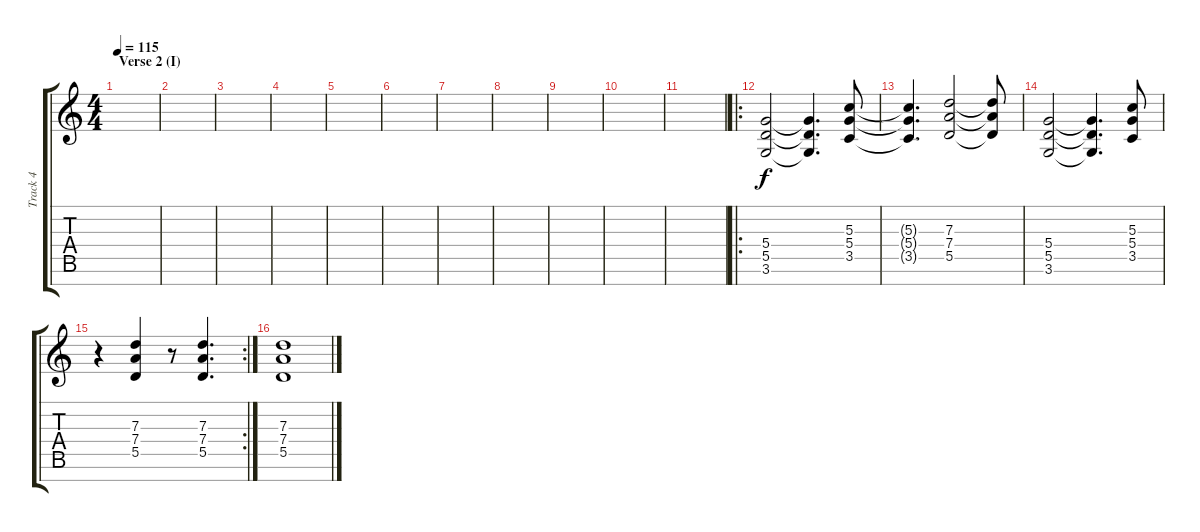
\track ("Track 4" "Track 4") {instrument distortionguitar}
\staff {score tabs}
\tuning (E4 B3 G3 D3 A2 E2 B1) {hide}
\ts (4 4)
\section ("" "Verse 2 (I)")
\tempo 115
\clef g2
\ks c
|
|
|
|
|
|
|
|
|
|
|
\ro
(5.4 5.5 3.6).2{instrument distortionguitar} (5.4{t} 5.5{t} 3.6{t}).4{d} (5.3 5.4 3.5).8 |
(5.3{t} 5.4{t} 3.5{t}).4{d} (7.3 7.4 5.5).2 (7.3{t} 7.4{t} 5.5{t}).8 |
(5.4 5.5 3.6).2 (5.4{t} 5.5{t} 3.6{t}).4{d} (5.3 5.4 3.5).8 |
\rc 2
r.4 (7.3 7.4 5.5).4 r.8 (7.3 7.4 5.5).4{d} |
(7.3 7.4 5.5).1
